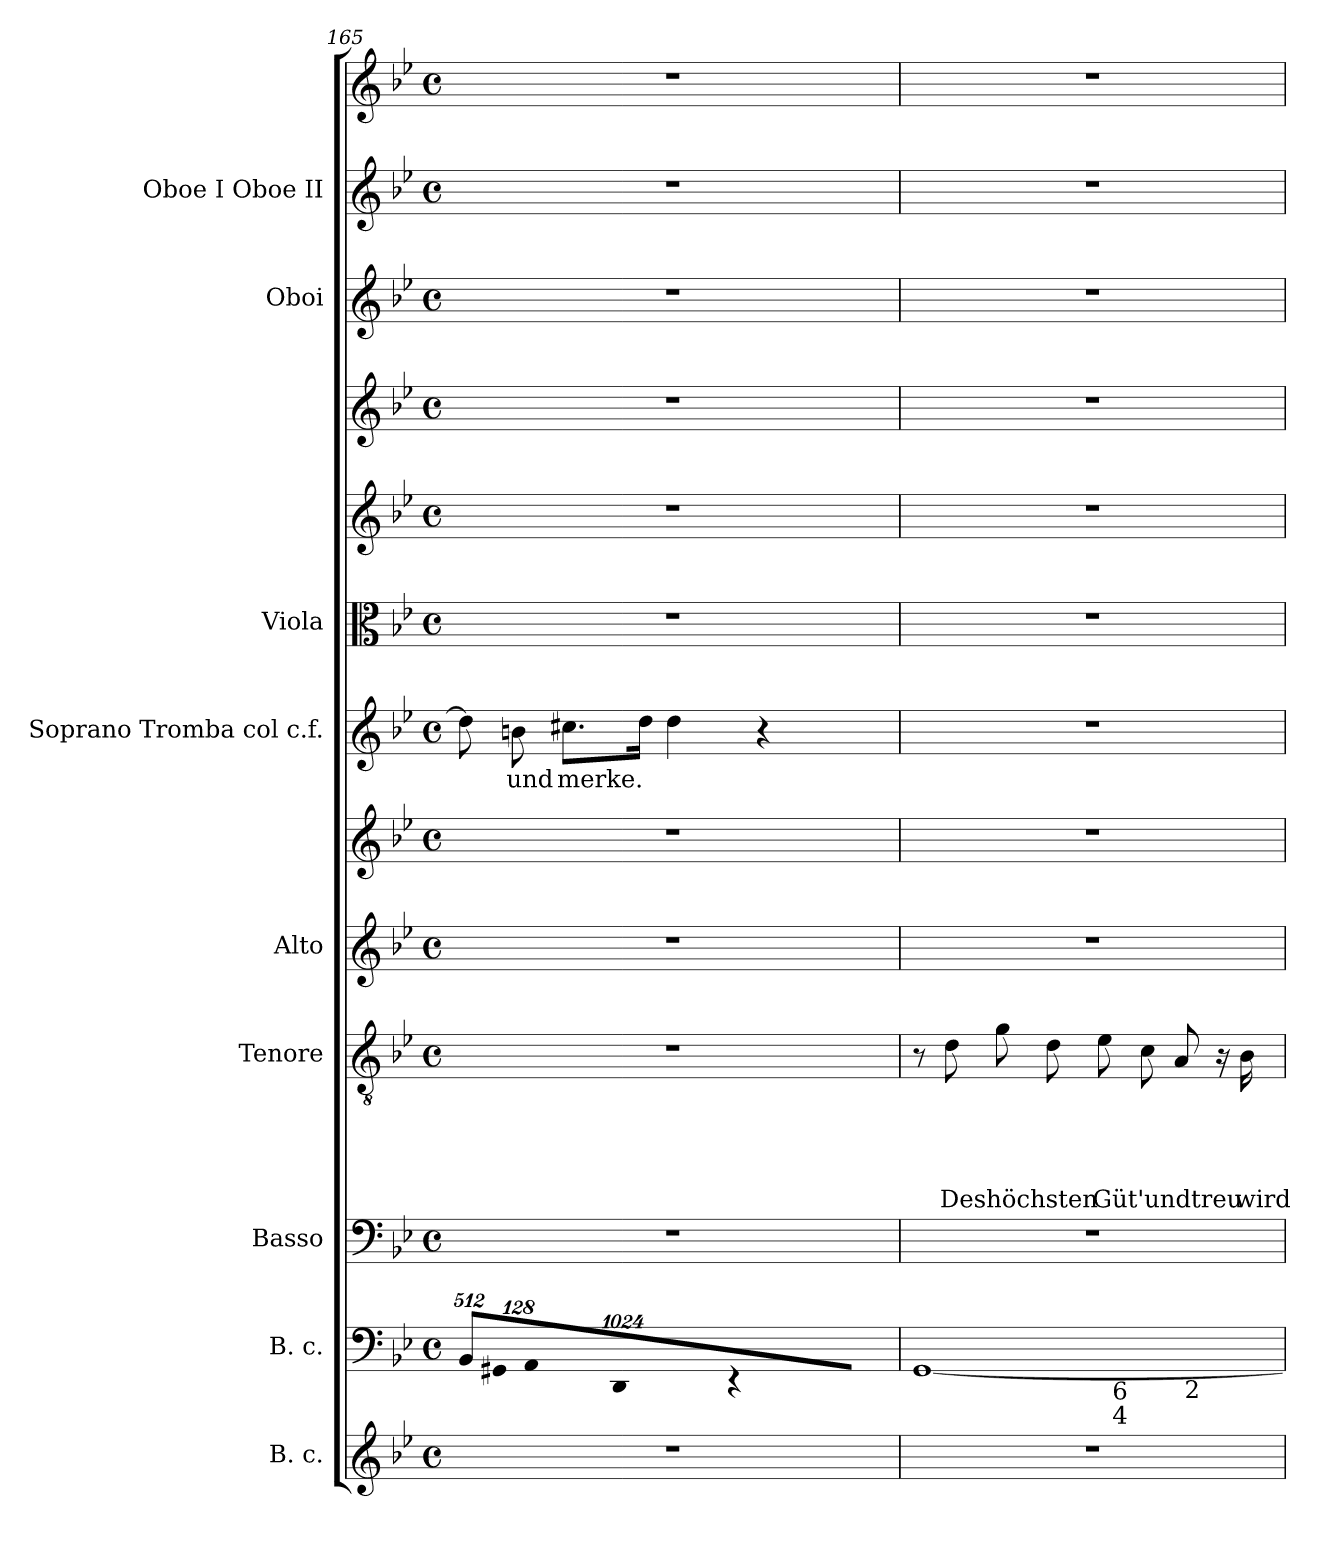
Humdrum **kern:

**kern	**kern	**kern	**kern	**text	**text	**text	**text	**text	**kern	**kern	**kern	**text	**kern	**kern	**kern	**kern	**kern	**kern
*part12	*part11	*part10	*part9	*part9	*part9	*part9	*part9	*part9	*part8	*part7	*part6	*part6	*part5	*part4	*part3	*part2	*part1	*part1
*staff13	*staff12	*staff11	*staff10	*staff10	*staff10	*staff10	*staff10	*staff10	*staff9	*staff8	*staff7	*staff7	*staff6	*staff5	*staff4	*staff3	*staff2	*staff1
*I"B. c.	*I"B. c.	*I"Basso	*I"Tenore	*	*	*	*	*	*I"Alto	*	*I"Soprano Tromba col c.f.	*	*I"Viola	*	*	*I"Oboi	*I"Oboe I Oboe II	*
*	*I'B. c.	*I'Basso	*I'Tenore	*	*	*	*	*	*I'Alto	*	*I'Soprano	*	*I'Viola	*	*	*	*I'Ob	*
*clefG2	*clefF4	*clefF4	*clefGv2	*	*	*	*	*	*clefG2	*clefG2	*clefG2	*	*clefC3	*clefG2	*clefG2	*clefG2	*clefG2	*clefG2
*k[b-e-]	*k[b-e-]	*k[b-e-]	*k[b-e-]	*	*	*	*	*	*k[b-e-]	*k[b-e-]	*k[b-e-]	*	*k[b-e-]	*k[b-e-]	*k[b-e-]	*k[b-e-]	*k[b-e-]	*k[b-e-]
*B-:	*B-:	*B-:	*B-:	*	*	*	*	*	*B-:	*B-:	*B-:	*	*B-:	*B-:	*B-:	*B-:	*B-:	*B-:
*M4/4	*M4/4	*M4/4	*M4/4	*	*	*	*	*	*M4/4	*M4/4	*M4/4	*	*M4/4	*M4/4	*M4/4	*M4/4	*M4/4	*M4/4
*met(c)	*met(c)	*met(c)	*met(c)	*	*	*	*	*	*met(c)	*met(c)	*met(c)	*	*met(c)	*met(c)	*met(c)	*met(c)	*met(c)	*met(c)
*	*Xbrackettup	*	*	*	*	*	*	*	*	*	*	*	*	*	*	*	*	*
=165	=165	=165	=165	=165	=165	=165	=165	=165	=165	=165	=165	=165	=165	=165	=165	=165	=165	=165
!	!LO:N:vis=8	!	!	!	!	!	!	!	!	!	!	!	!	!	!	!	!	!
*	*^	*	*	*	*	*	*	*	*	*	*	*	*	*	*	*	*	*
1r	4096%293BB-/L	4096%2633ryy	1r	1r	.	.	.	.	.	1r	1r	8dd\]	.	1r	1r	1r	1r	1r	1r
!	!LO:N:vis=8	!	!	!	!	!	!	!	!	!	!	!	!	!	!	!	!	!	!
.	1024%73GG#X>/J	.	.	.	.	.	.	.	.	.	.	.	.	.	.	.	.	.	.
!	!	!	!	!	!	!	!	!	!	!	!	!	!LO:LY:b	!	!	!	!	!	!
.	.	.	.	.	.	.	.	.	.	.	.	8bn\	und	.	.	.	.	.	.
!	!LO:N:vis=4	!	!	!	!	!	!	!	!	!	!	!	!	!	!	!	!	!	!
.	4096%585AA/	.	.	.	.	.	.	.	.	.	.	.	.	.	.	.	.	.	.
!	!	!	!	!	!	!	!	!	!	!	!	!	!LO:LY:b	!	!	!	!	!	!
.	.	.	.	.	.	.	.	.	.	.	.	8.cc#X\L	merke.	.	.	.	.	.	.
.	32ryy	.	.	.	.	.	.	.	.	.	.	.	.	.	.	.	.	.	.
.	64ryy	.	.	.	.	.	.	.	.	.	.	.	.	.	.	.	.	.	.
.	128ryy	.	.	.	.	.	.	.	.	.	.	.	.	.	.	.	.	.	.
.	256ryy	.	.	.	.	.	.	.	.	.	.	.	.	.	.	.	.	.	.
.	512ryy	.	.	.	.	.	.	.	.	.	.	.	.	.	.	.	.	.	.
.	2048.ryy	.	.	.	.	.	.	.	.	.	.	.	.	.	.	.	.	.	.
!	!LO:N:vis=4	!	!	!	!	!	!	!	!	!	!	!	!	!	!	!	!	!	!
.	4096%585DD/	.	.	.	.	.	.	.	.	.	.	.	.	.	.	.	.	.	.
.	.	.	.	.	.	.	.	.	.	.	.	16dd\Jk	.	.	.	.	.	.	.
.	128ryy	.	.	.	.	.	.	.	.	.	.	.	.	.	.	.	.	.	.
.	512ryy	.	.	.	.	.	.	.	.	.	.	.	.	.	.	.	.	.	.
.	2048ryy	.	.	.	.	.	.	.	.	.	.	.	.	.	.	.	.	.	.
.	16ryy	.	.	.	.	.	.	.	.	.	.	4dd\	.	.	.	.	.	.	.
.	32ryy	.	.	.	.	.	.	.	.	.	.	.	.	.	.	.	.	.	.
.	128ryy	.	.	.	.	.	.	.	.	.	.	.	.	.	.	.	.	.	.
.	256ryy	.	.	.	.	.	.	.	.	.	.	.	.	.	.	.	.	.	.
.	1024..ryy	.	.	.	.	.	.	.	.	.	.	.	.	.	.	.	.	.	.
.	4ryy	.	.	.	.	.	.	.	.	.	.	.	.	.	.	.	.	.	.
.	.	4rEE	.	.	.	.	.	.	.	.	.	.	.	.	.	.	.	.	.
.	.	.	.	.	.	.	.	.	.	.	.	4r	.	.	.	.	.	.	.
.	8ryy	.	.	.	.	.	.	.	.	.	.	.	.	.	.	.	.	.	.
.	.	16ryy	.	.	.	.	.	.	.	.	.	.	.	.	.	.	.	.	.
.	.	32ryy	.	.	.	.	.	.	.	.	.	.	.	.	.	.	.	.	.
.	64ryy	.	.	.	.	.	.	.	.	.	.	.	.	.	.	.	.	.	.
.	.	128ryy	.	.	.	.	.	.	.	.	.	.	.	.	.	.	.	.	.
.	.	256ryy	.	.	.	.	.	.	.	.	.	.	.	.	.	.	.	.	.
.	512ryy	.	.	.	.	.	.	.	.	.	.	.	.	.	.	.	.	.	.
.	.	1024..ryy	.	.	.	.	.	.	.	.	.	.	.	.	.	.	.	.	.
.	4096ryy	.	.	.	.	.	.	.	.	.	.	.	.	.	.	.	.	.	.
!!LO:PB:g=z
=166	=166	=166	=166	=166	=166	=166	=166	=166	=166	=166	=166	=166	=166	=166	=166	=166	=166	=166	=166
*	*	*^	*	*	*	*	*	*	*	*	*	*	*	*	*	*	*	*	*
1r	[<1GG<	2ryy	2ryy	1r	8r	.	.	.	.	.	1r	1r	1r	.	1r	1r	1r	1r	1r	1r
!	!	!	!	!	!	!	!	!	!	!LO:LY:b	!	!	!	!	!	!	!	!	!	!
.	.	.	.	.	8d\	.	.	.	.	Deshöchsten	.	.	.	.	.	.	.	.	.	.
.	.	.	.	.	8g\	.	.	.	.	.	.	.	.	.	.	.	.	.	.	.
.	.	.	.	.	8d\	.	.	.	.	.	.	.	.	.	.	.	.	.	.	.
!	!	!	!	!	!	!	!	!	!	!LO:LY:b	!	!	!	!	!	!	!	!	!	!
.	.	32ryy	4ryy	.	8e-\	.	.	.	.	Güt'undtreu	.	.	.	.	.	.	.	.	.	.
!	!	!LO:TX:b:t=6	!	!	!	!	!	!	!	!	!	!	!	!	!	!	!	!	!	!
!	!	!LO:TX:b:t=4	!	!	!	!	!	!	!	!	!	!	!	!	!	!	!	!	!	!
.	.	4...ryy	.	.	.	.	.	.	.	.	.	.	.	.	.	.	.	.	.	.
.	.	.	.	.	8c\	.	.	.	.	.	.	.	.	.	.	.	.	.	.	.
.	.	.	64ryy	.	8A/	.	.	.	.	.	.	.	.	.	.	.	.	.	.	.
!	!	!	!LO:TX:b:t=2	!	!	!	!	!	!	!	!	!	!	!	!	!	!	!	!	!
.	.	.	8...ryy	.	.	.	.	.	.	.	.	.	.	.	.	.	.	.	.	.
.	.	.	.	.	16rA	.	.	.	.	.	.	.	.	.	.	.	.	.	.	.
!	!	!	!	!	!	!	!	!	!	!LO:LY:b	!	!	!	!	!	!	!	!	!	!
.	.	.	.	.	16B-\	.	.	.	.	wird	.	.	.	.	.	.	.	.	.	.
*	*v	*v	*v	*	*	*	*	*	*	*	*	*	*	*	*	*	*	*	*	*
=	=	=	=	=	=	=	=	=	=	=	=	=	=	=	=	=	=	=
*-	*-	*-	*-	*-	*-	*-	*-	*-	*-	*-	*-	*-	*-	*-	*-	*-	*-	*-
